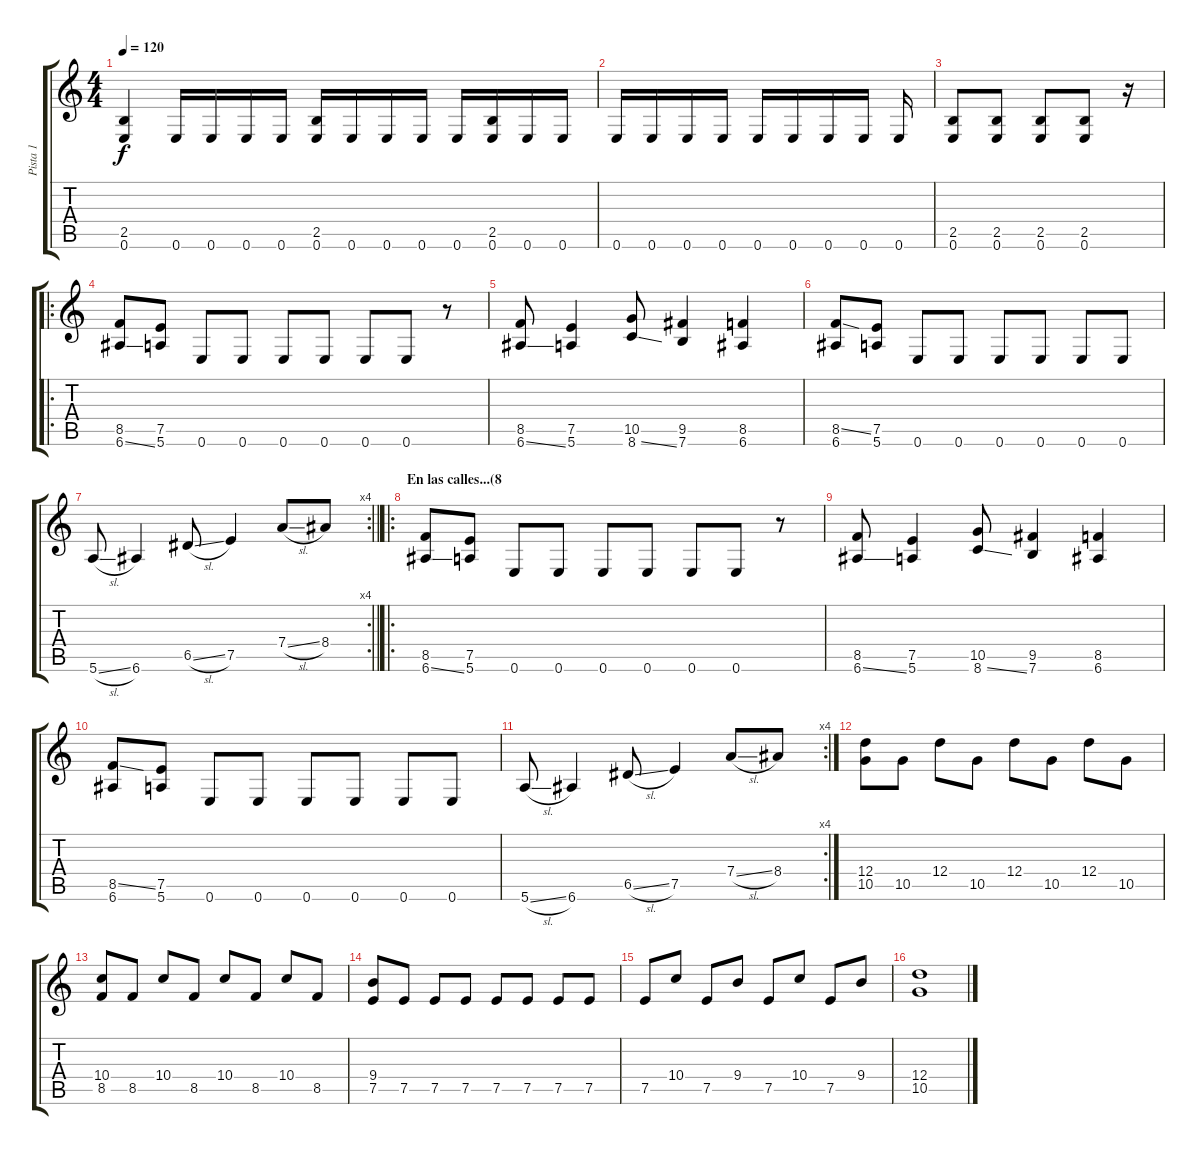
\track ("Pista 1" "Pista 1") {instrument distortionguitar}
\staff {score tabs}
\tuning (E4 B3 G3 D3 A2 E2) {hide}
\ts (4 4)
\tempo 120
\clef g2
\ks c
(2.5 0.6).4{dy f} 0.6.16 0.6.16 0.6.16 0.6.16 (2.5 0.6).16 0.6.16 0.6.16 0.6.16 0.6.16 (2.5 0.6).16 0.6.16 0.6.16 |
0.6.16 0.6.16 0.6.16 0.6.16 0.6.16 0.6.16 0.6.16 0.6.16 0.6.16 |
(2.5 0.6).8 (2.5 0.6).8 (2.5 0.6).8 (2.5 0.6).8 r.16 |
\ro
(8.5 6.6{ss}).8 (7.5 5.6).8 0.6.8 0.6.8 0.6.8 0.6.8 0.6.8 0.6.8 r.8 |
(8.5 6.6{ss}).8 (7.5 5.6).4 (10.5 8.6{ss}).8 (9.5 7.6).4 (8.5 6.6).4 |
(8.5{ss} 6.6).8 (7.5 5.6).8 0.6.8 0.6.8 0.6.8 0.6.8 0.6.8 0.6.8 |
\rc 4
\barLineRight lightlight
5.6{sl}.8 6.6.4 6.5{sl}.8 7.5.4 7.4{sl}.8 8.4.8 |
\ro
\section ("" "En las calles...(8")
(8.5 6.6{ss}).8 (7.5 5.6).8 0.6.8 0.6.8 0.6.8 0.6.8 0.6.8 0.6.8 r.8 |
(8.5 6.6{ss}).8 (7.5 5.6).4 (10.5 8.6{ss}).8 (9.5 7.6).4 (8.5 6.6).4 |
(8.5{ss} 6.6).8 (7.5 5.6).8 0.6.8 0.6.8 0.6.8 0.6.8 0.6.8 0.6.8 |
\rc 4
5.6{sl}.8 6.6.4 6.5{sl}.8 7.5.4 7.4{sl}.8 8.4.8 |
(12.4 10.5).8 10.5.8 12.4.8 10.5.8 12.4.8 10.5.8 12.4.8 10.5.8 |
(10.4 8.5).8 8.5.8 10.4.8 8.5.8 10.4.8 8.5.8 10.4.8 8.5.8 |
(9.4 7.5).8 7.5.8 7.5.8 7.5.8 7.5.8 7.5.8 7.5.8 7.5.8 |
7.5.8 10.4.8 7.5.8 9.4.8 7.5.8 10.4.8 7.5.8 9.4.8 |
(12.4 10.5).1
